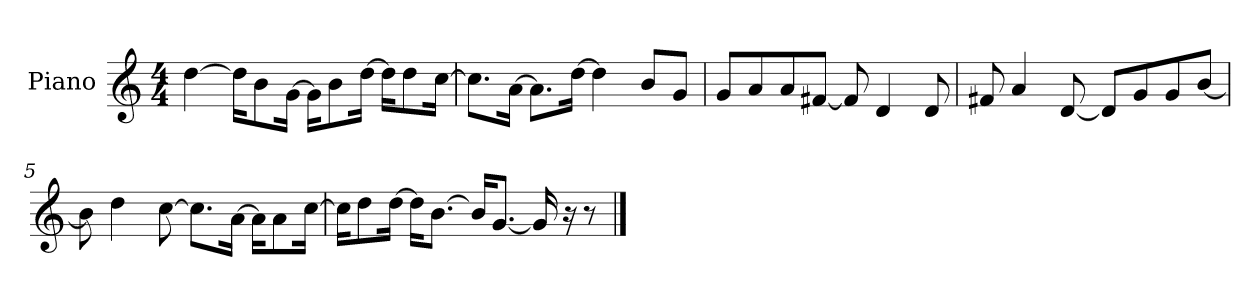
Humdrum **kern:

**kern
*part1
*staff1
*I"Piano
*I'P-no
*clefG2
*k[]
*M4/4
*MM90
=1
[4dd\
16dd\KL]
8b\
[16g\Jk
16g\KL]
8b\
[16dd\Jk
16dd\KL]
8dd\
[16cc\Jk
=2
8.cc\L]
[16a\Jk
8.a\L]
[16dd\Jk
4dd\]
8b/L
8g/J
=3
8g/L
8a/
8a/
[8f#X/J
8f#/]
4d/
8d/
=4
8f#X/
4a/
[8d/
8d/L]
8g/
8g/
[8b/J
!!LO:LB:g=z
=5
8b\]
4dd\
[8cc\
8.cc\L]
[16a\Jk
16a\KL]
8a\
[16cc\Jk
=6
16cc\KL]
8dd\
[16dd\Jk
16dd\KL]
[8.b\J
16b/KL]
[8.g/J
16g/]
16r
8r
==
*-
